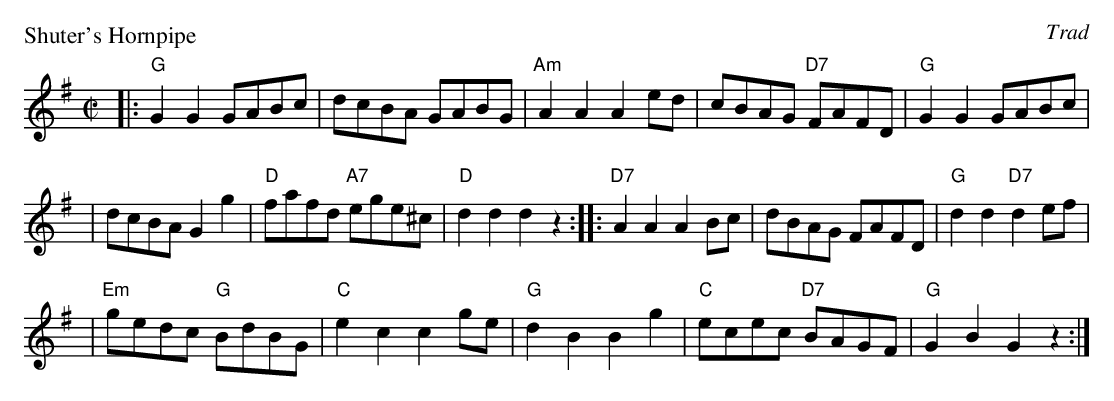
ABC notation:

X:1
P: Shuter's Hornpipe
O: Trad
M: C|
L: 1/8
K: G
|: "G"G2G2 GABc | dcBA GABG | "Am"A2A2 A2ed | cBAG "D7"FAFD | "G"G2G2 GABc |
| dcBA G2g2 | "D"fafd "A7"ege^c | "D"d2d2 d2z2 ::"D7"A2A2 A2Bc | dBAG FAFD | "G"d2d2 "D7"d2ef |
| "Em"gedc "G"BdBG | "C"e2c2 c2ge | "G"d2B2 B2g2 | "C"ecec "D7"BAGF | "G"G2B2 G2z2 :|
